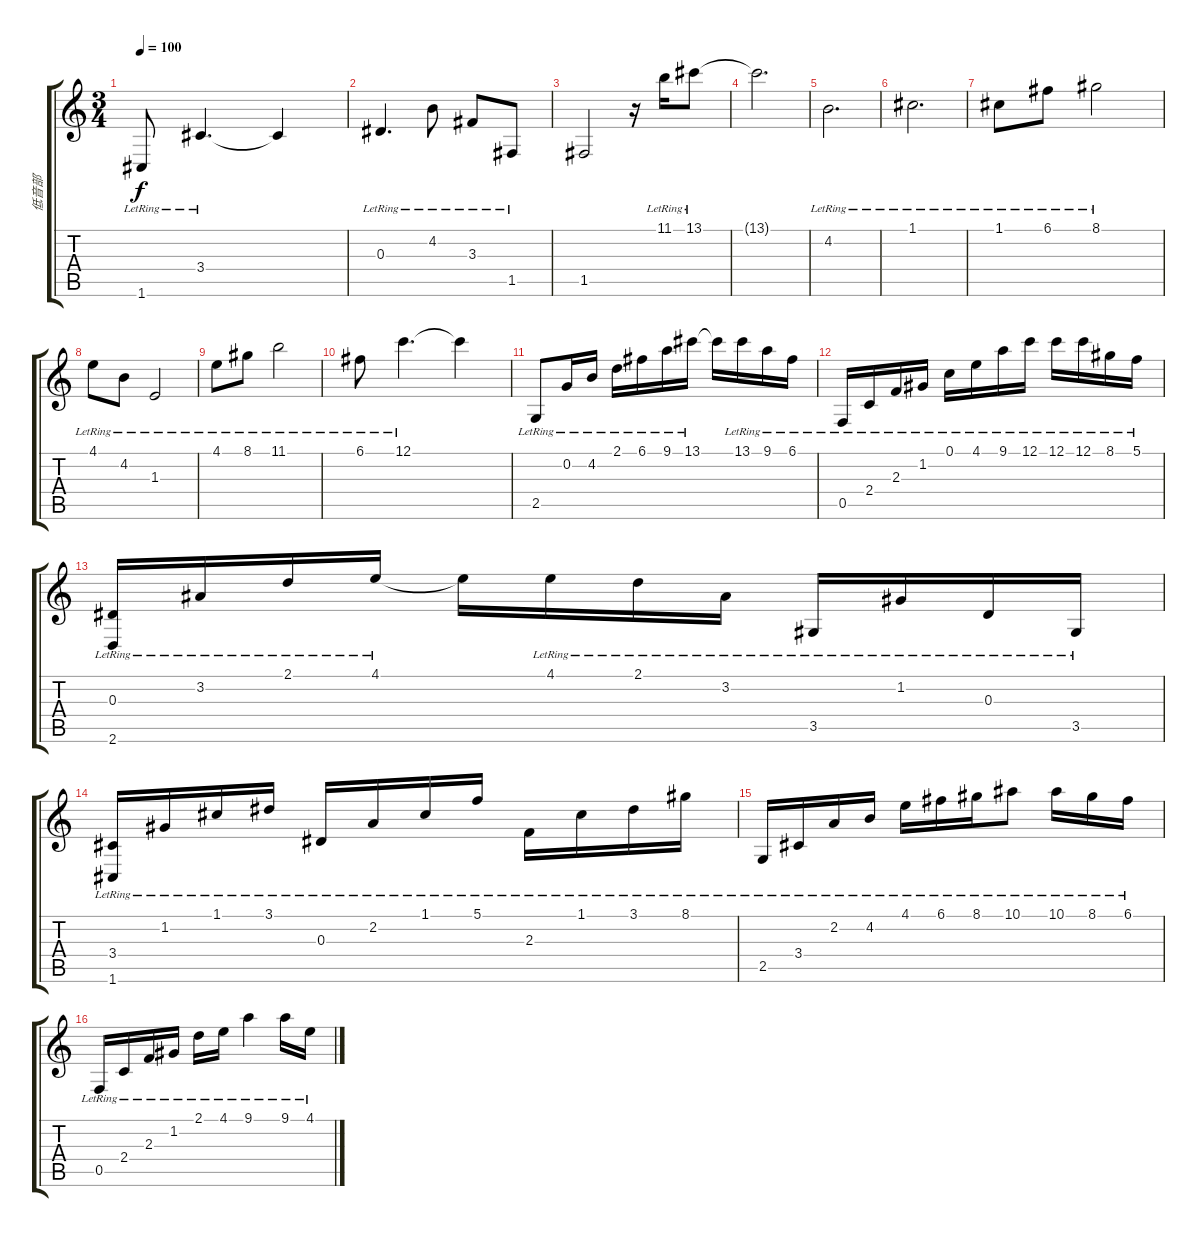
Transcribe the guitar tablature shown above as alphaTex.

\track ("低音部" "低音部") {instrument acousticguitarnylon}
\staff {score tabs}
\tuning (C4 G3 Eb3 Bb2 F2 C2) {hide}
\ts (3 4)
\tempo 100
\clef g2
\ks c
1.6{lr}.8{dy f} 3.4{lr}.4{d} 3.4{t}.4 |
0.3{lr}.4{d} 4.2{lr}.8 3.3{lr}.8 1.5{lr}.8 |
1.5.2 r.16 11.1{lr}.16 13.1{lr}.8 |
13.1{t}.2{d} |
4.2{lr}.2{d} |
1.1{lr}.2{d} |
1.1{lr}.8 6.1{lr}.8 8.1{lr}.2 |
4.1{lr}.8 4.2{lr}.8 1.3{lr}.2 |
4.1{lr}.8 8.1{lr}.8 11.1{lr}.2 |
6.1{lr}.8 12.1{lr}.4{d} 12.1{t}.4 |
2.5{lr}.8 0.2{lr}.16 4.2{lr}.16 2.1{lr}.16 6.1{lr}.16 9.1{lr}.16 13.1{lr}.16 13.1{t}.16 13.1{lr}.16 9.1{lr}.16 6.1{lr}.16 |
0.5{lr}.16 2.4{lr}.16 2.3{lr}.16 1.2{lr}.16 0.1{lr}.16 4.1{lr}.16 9.1{lr}.16 12.1{lr}.16 12.1{lr}.16 12.1{lr}.16 8.1{lr}.16 5.1{lr}.16 |
(0.3{lr} 2.6{lr}).16 3.2{lr}.16 2.1{lr}.16 4.1{lr}.16 4.1{t}.16 4.1{lr}.16 2.1{lr}.16 3.2{lr}.16 3.5{lr}.16 1.2{lr}.16 0.3{lr}.16 3.5{lr}.16 |
(3.4{lr} 1.6{lr}).16 1.2{lr}.16 1.1{lr}.16 3.1{lr}.16 0.3{lr}.16 2.2{lr}.16 1.1{lr}.16 5.1{lr}.16 2.3{lr}.16 1.1{lr}.16 3.1{lr}.16 8.1{lr}.16 |
2.5{lr}.16 3.4{lr}.16 2.2{lr}.16 4.2{lr}.16 4.1{lr}.16 6.1{lr}.16 8.1{lr}.16 10.1{lr}.8 10.1{lr}.16 8.1{lr}.16 6.1{lr}.16 |
0.5{lr}.16 2.4{lr}.16 2.3{lr}.16 1.2{lr}.16 2.1{lr}.16 4.1{lr}.16 9.1{lr}.4 9.1{lr}.16 4.1{lr}.16
